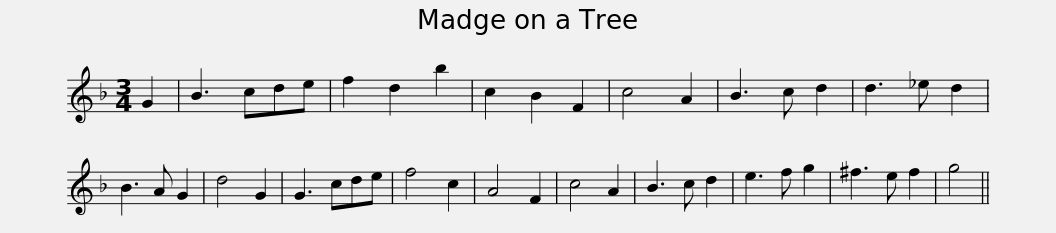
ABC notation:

X:1
L:1/8
M:3/4
I:linebreak $
K:F
V:1 treble
V:1
 G2 | B3 cde | f2 d2 b2 | c2 B2 F2 | c4 A2 | %5
 B3 c d2 | d3 _e d2 | B3 A G2 | d4 G2 | G3 cde | %10
 f4 c2 | A4 F2 | c4 A2 |$ B3 c d2 | e3 f g2 | %15
 ^f3 e f2 | g4 || %17
